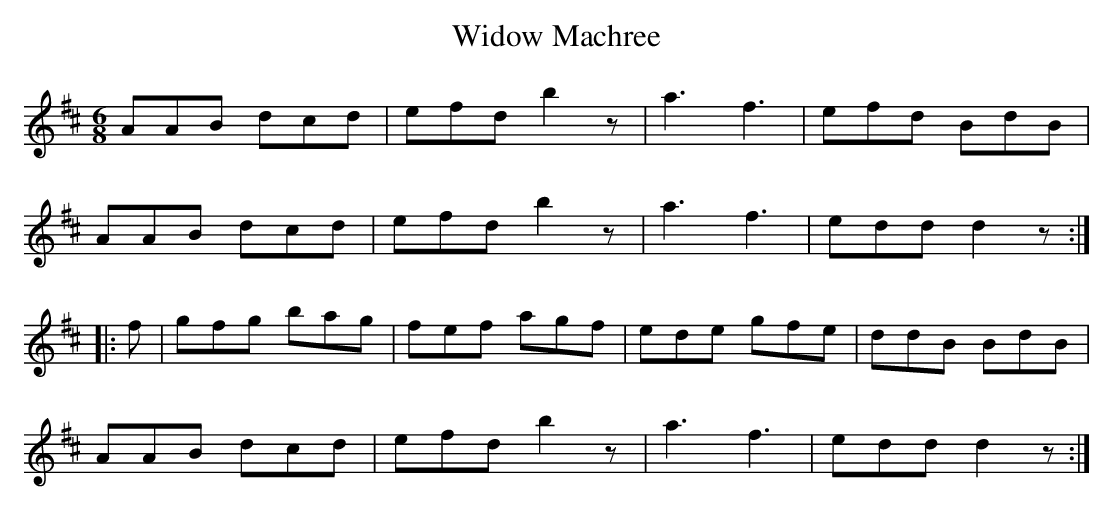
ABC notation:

X:1
T:Widow Machree
M:6/8
L:1/8
K:D
AAB dcd|efd b2z|a3 f3|efd BdB|
AAB dcd|efd b2z|a3f3|edd d2z:|
|:f|gfg bag|fef agf|ede gfe|ddB BdB|
AAB dcd|efd b2z|a3 f3|edd d2z:|]
